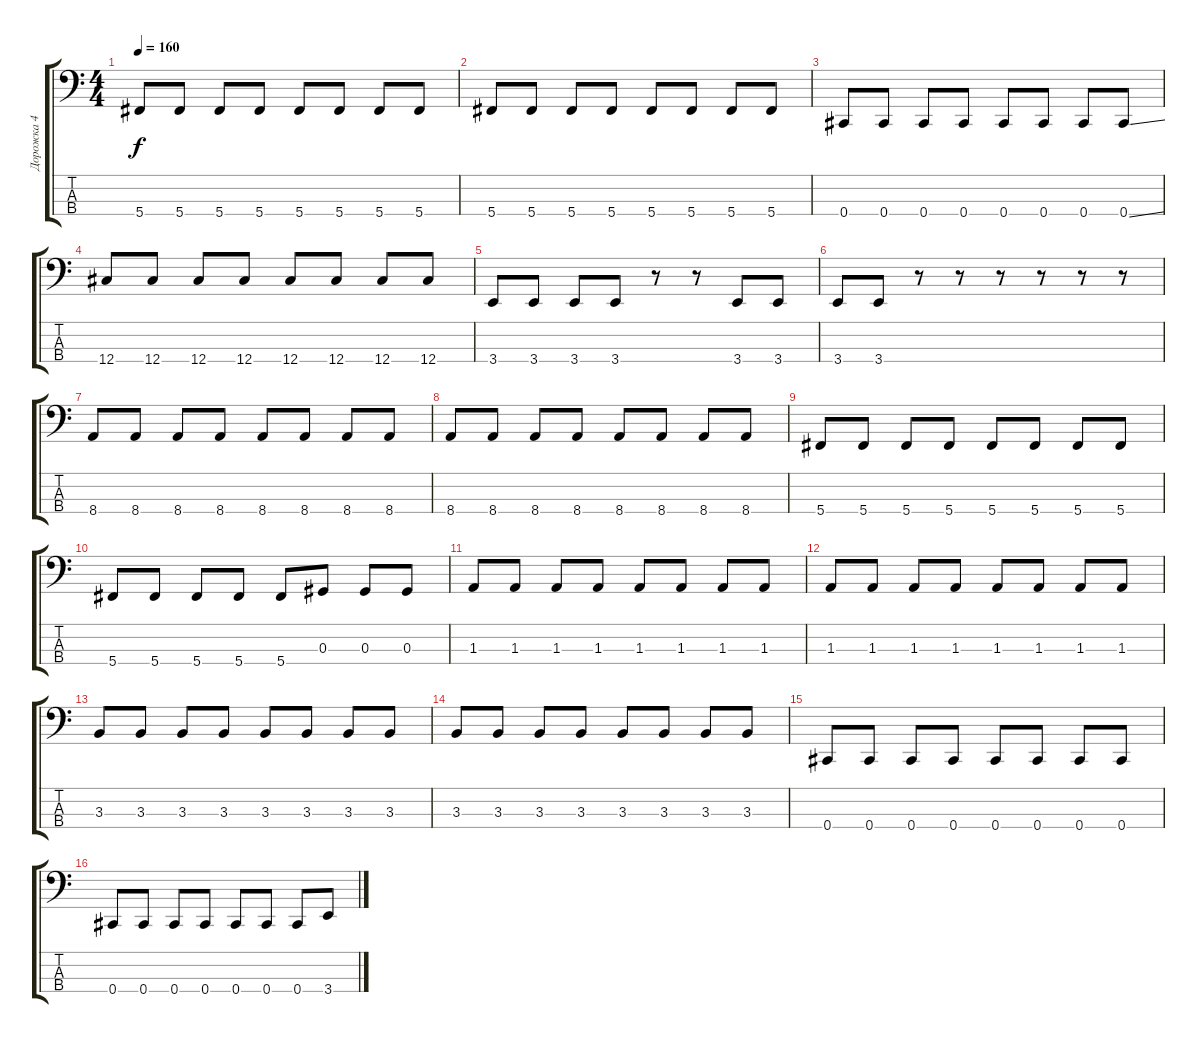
\track ("Дорожка 4" "Дорожка 4") {instrument acousticguitarsteel}
\staff {score tabs}
\tuning (Gb2 Db2 Ab1 Db1) {hide}
\ts (4 4)
\tempo 160
\clef f4
\ks c
5.4.8{dy f} 5.4.8 5.4.8 5.4.8 5.4.8 5.4.8 5.4.8 5.4.8 |
5.4.8 5.4.8 5.4.8 5.4.8 5.4.8 5.4.8 5.4.8 5.4.8 |
0.4.8 0.4.8 0.4.8 0.4.8 0.4.8 0.4.8 0.4.8 0.4{ss}.8 |
12.4.8 12.4.8 12.4.8 12.4.8 12.4.8 12.4.8 12.4.8 12.4.8 |
3.4.8 3.4.8 3.4.8 3.4.8 r.8 r.8 3.4.8 3.4.8 |
3.4.8 3.4.8 r.8 r.8 r.8 r.8 r.8 r.8 |
8.4.8 8.4.8 8.4.8 8.4.8 8.4.8 8.4.8 8.4.8 8.4.8 |
8.4.8 8.4.8 8.4.8 8.4.8 8.4.8 8.4.8 8.4.8 8.4.8 |
5.4.8 5.4.8 5.4.8 5.4.8 5.4.8 5.4.8 5.4.8 5.4.8 |
5.4.8 5.4.8 5.4.8 5.4.8 5.4.8 0.3.8 0.3.8 0.3.8 |
1.3.8 1.3.8 1.3.8 1.3.8 1.3.8 1.3.8 1.3.8 1.3.8 |
1.3.8 1.3.8 1.3.8 1.3.8 1.3.8 1.3.8 1.3.8 1.3.8 |
3.3.8 3.3.8 3.3.8 3.3.8 3.3.8 3.3.8 3.3.8 3.3.8 |
3.3.8 3.3.8 3.3.8 3.3.8 3.3.8 3.3.8 3.3.8 3.3.8 |
0.4.8 0.4.8 0.4.8 0.4.8 0.4.8 0.4.8 0.4.8 0.4.8 |
0.4.8 0.4.8 0.4.8 0.4.8 0.4.8 0.4.8 0.4.8 3.4.8
